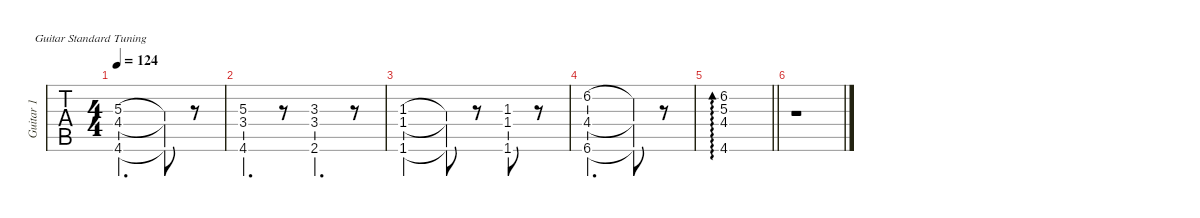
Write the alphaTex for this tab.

\defaultSystemsLayout 4
\hideDynamics
\bracketExtendMode nobrackets
\multiTrackTrackNamePolicy allsystems
\firstSystemTrackNameMode fullname
\otherSystemsTrackNameMode fullname
\otherSystemsTrackNameOrientation horizontal
\track ("Guitar 1" "Guitar 1") {instrument overdrivenguitar}
\staff {tabs}
\tuning (E4 B3 G3 D3 A2 E2)
\ts (4 4)
\scale
0.990977
\tempo 124
\accidentals auto
\clef g2
\ottava regular
\simile none
\ks c
(5.3 4.6{acc #} 4.4{acc #}).2{d dy mf} (5.3{t} 4.6{t acc #} 4.4{t acc #}).8 r.8 |
\scale
1.2549 (3.4 4.6{acc #} 5.3).4{d} r.8 (3.4 2.6{acc #} 3.3{acc #}).4{d} r.8 |
\scale
1.24356 (1.6 1.4{acc #} 1.3{acc #}).2 (1.6{t} 1.4{t acc #} 1.3{t acc #}).8 r.8 (1.6 1.4{acc #} 1.3{acc #}).8 r.8 |
\scale
1.25326 (6.2 6.6{acc #} 4.4{acc #}).2{d} (6.2{t} 6.6{t acc #} 4.4{t acc #}).8 r.8 |
\scale
0.64106
\barLineRight lightlight
(5.3 4.6{acc #} 4.4{acc #} 6.2).1{ad 0} |
\scale
0.607221 r.1
